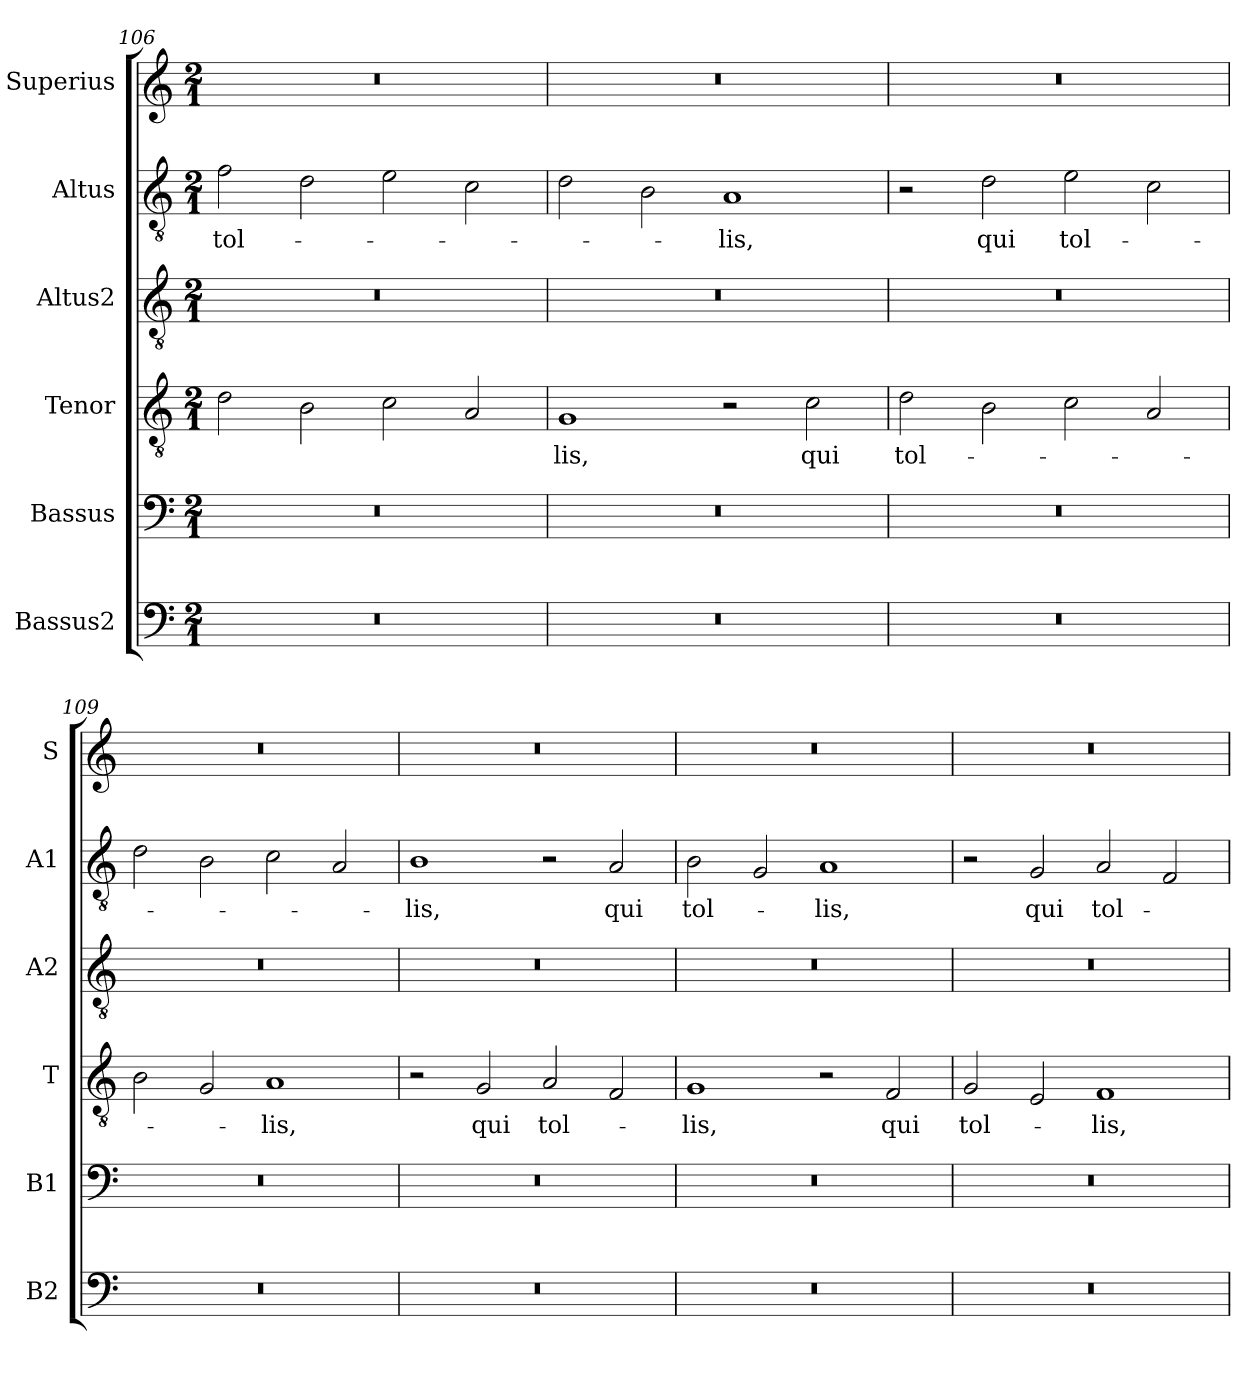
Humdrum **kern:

**kern	**kern	**kern	**text	**kern	**kern	**text	**kern
*part6	*part5	*part4	*part4	*part3	*part2	*part2	*part1
*staff6	*staff5	*staff4	*staff4	*staff3	*staff2	*staff2	*staff1
*I"Bassus2	*I"Bassus	*I"Tenor	*	*I"Altus2	*I"Altus	*	*I"Superius
*I'B2	*I'B1	*I'T	*	*I'A2	*I'A1	*	*I'S
*clefF4	*clefF4	*clefGv2	*	*clefGv2	*clefGv2	*	*clefG2
*k[]	*k[]	*k[]	*	*k[]	*k[]	*	*k[]
*M2/1	*M2/1	*M2/1	*	*M2/1	*M2/1	*	*M2/1
=106	=106	=106	=106	=106	=106	=106	=106
0r	0r	2d\	.	0r	2f\	tol-	0r
.	.	2B\	.	.	2d\	.	.
.	.	2c\	.	.	2e\	.	.
.	.	2A/	.	.	2c\	.	.
=107	=107	=107	=107	=107	=107	=107	=107
0r	0r	1G	-lis,	0r	2d\	.	0r
.	.	.	.	.	2B\	.	.
.	.	2r	.	.	1A	-lis,	.
.	.	2c\	qui	.	.	.	.
=108	=108	=108	=108	=108	=108	=108	=108
0r	0r	2d\	tol-	0r	2r	.	0r
.	.	2B\	.	.	2d\	qui	.
.	.	2c\	.	.	2e\	tol-	.
.	.	2A/	.	.	2c\	.	.
=109	=109	=109	=109	=109	=109	=109	=109
0r	0r	2B\	.	0r	2d\	.	0r
.	.	2G/	.	.	2B\	.	.
.	.	1A	-lis,	.	2c\	.	.
.	.	.	.	.	2A/	.	.
=110	=110	=110	=110	=110	=110	=110	=110
0r	0r	2r	.	0r	1B	-lis,	0r
.	.	2G/	qui	.	.	.	.
.	.	2A/	tol-	.	2r	.	.
.	.	2F/	.	.	2A/	qui	.
=111	=111	=111	=111	=111	=111	=111	=111
0r	0r	1G	-lis,	0r	2B\	tol-	0r
.	.	.	.	.	2G/	.	.
.	.	2r	.	.	1A	-lis,	.
.	.	2F/	qui	.	.	.	.
=112	=112	=112	=112	=112	=112	=112	=112
0r	0r	2G/	tol-	0r	2r	.	0r
.	.	2E/	.	.	2G/	qui	.
.	.	1F	-lis,	.	2A/	tol-	.
.	.	.	.	.	2F/	.	.
=	=	=	=	=	=	=	=
*-	*-	*-	*-	*-	*-	*-	*-
